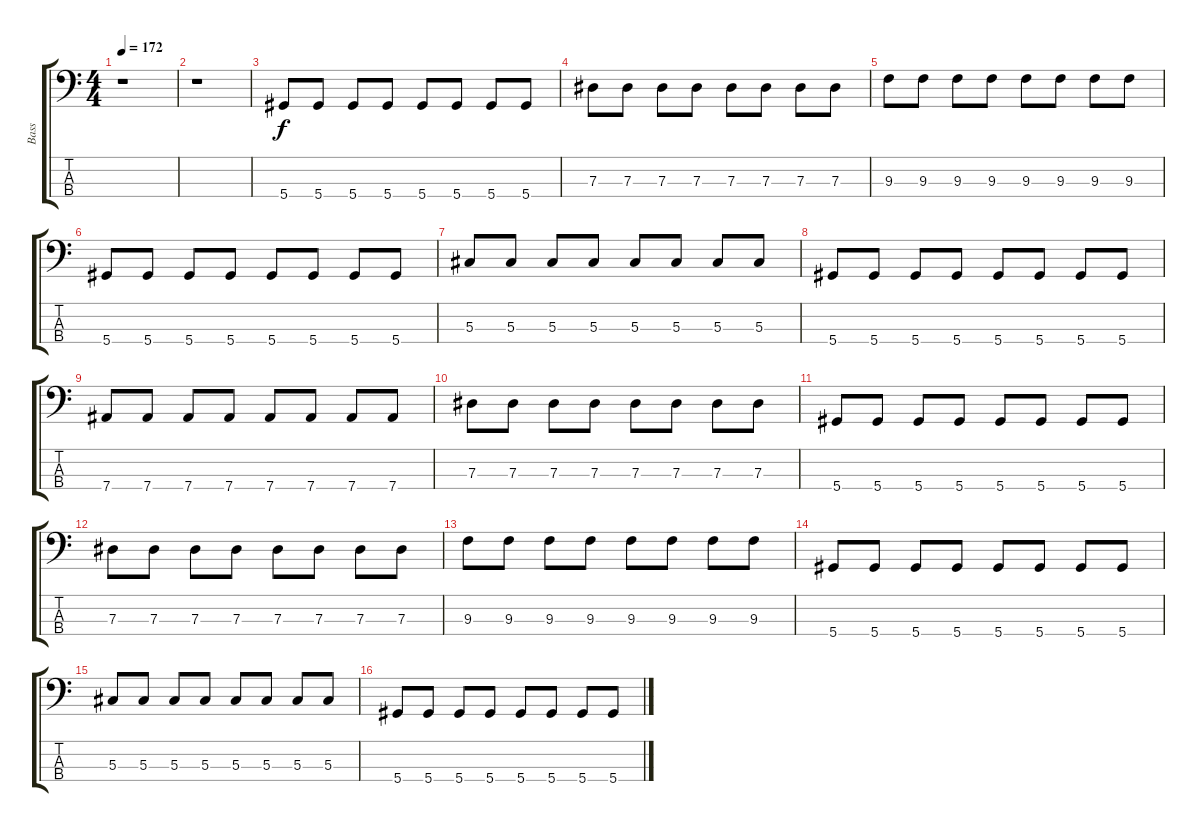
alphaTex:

\track ("Bass" "Bass") {instrument electricbassfinger}
\staff {score tabs}
\tuning (Gb2 Db2 Ab1 Eb1) {hide}
\ts (4 4)
\tempo 172
\clef f4
\ks c
r.1{dy f} |
r.1 |
5.4.8 5.4.8 5.4.8 5.4.8 5.4.8 5.4.8 5.4.8 5.4.8 |
7.3.8 7.3.8 7.3.8 7.3.8 7.3.8 7.3.8 7.3.8 7.3.8 |
9.3.8 9.3.8 9.3.8 9.3.8 9.3.8 9.3.8 9.3.8 9.3.8 |
5.4.8 5.4.8 5.4.8 5.4.8 5.4.8 5.4.8 5.4.8 5.4.8 |
5.3.8 5.3.8 5.3.8 5.3.8 5.3.8 5.3.8 5.3.8 5.3.8 |
5.4.8 5.4.8 5.4.8 5.4.8 5.4.8 5.4.8 5.4.8 5.4.8 |
7.4.8 7.4.8 7.4.8 7.4.8 7.4.8 7.4.8 7.4.8 7.4.8 |
7.3.8 7.3.8 7.3.8 7.3.8 7.3.8 7.3.8 7.3.8 7.3.8 |
5.4.8 5.4.8 5.4.8 5.4.8 5.4.8 5.4.8 5.4.8 5.4.8 |
7.3.8 7.3.8 7.3.8 7.3.8 7.3.8 7.3.8 7.3.8 7.3.8 |
9.3.8 9.3.8 9.3.8 9.3.8 9.3.8 9.3.8 9.3.8 9.3.8 |
5.4.8 5.4.8 5.4.8 5.4.8 5.4.8 5.4.8 5.4.8 5.4.8 |
5.3.8 5.3.8 5.3.8 5.3.8 5.3.8 5.3.8 5.3.8 5.3.8 |
5.4.8 5.4.8 5.4.8 5.4.8 5.4.8 5.4.8 5.4.8 5.4.8
